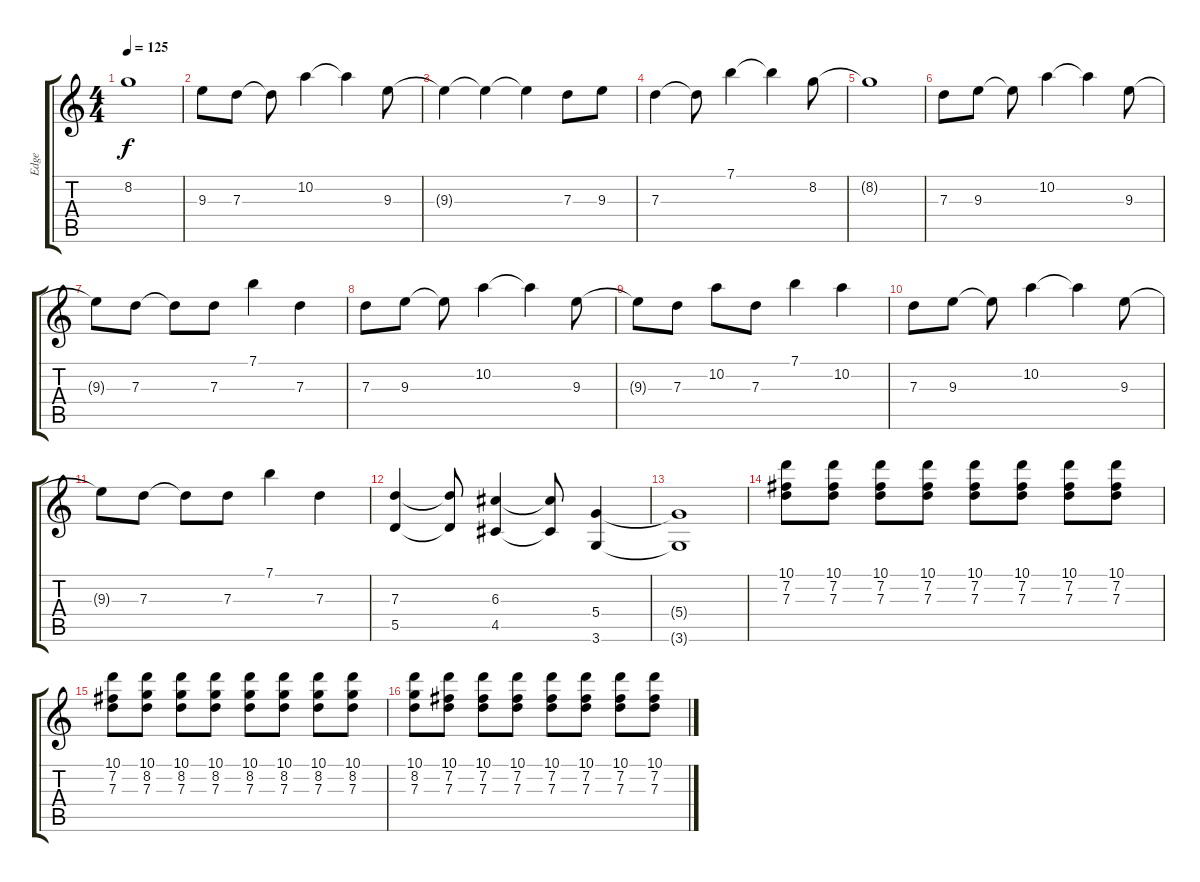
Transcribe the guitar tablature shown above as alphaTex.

\track ("Edge" "Edge") {instrument electricguitarjazz}
\staff {score tabs}
\tuning (E4 B3 G3 D3 A2 E2) {hide}
\ts (4 4)
\tempo 125
\clef g2
\ks c
8.2{t}.1{dy f} |
9.3.8 7.3.8 7.3{t}.8 10.2.4 10.2{t}.4 9.3.8 |
9.3{t}.4 9.3{t}.4 9.3{t}.4 7.3.8 9.3.8 |
7.3.4 7.3{t}.8 7.1.4 7.1{t}.4 8.2.8 |
8.2{t}.1 |
7.3.8 9.3.8 9.3{t}.8 10.2.4 10.2{t}.4 9.3.8 |
9.3{t}.8 7.3.8 7.3{t}.8 7.3.8 7.1.4 7.3.4 |
7.3.8 9.3.8 9.3{t}.8 10.2.4 10.2{t}.4 9.3.8 |
9.3{t}.8 7.3.8 10.2.8 7.3.8 7.1.4 10.2.4 |
7.3.8 9.3.8 9.3{t}.8 10.2.4 10.2{t}.4 9.3.8 |
9.3{t}.8 7.3.8 7.3{t}.8 7.3.8 7.1.4 7.3.4 |
(7.3 5.5).4{volume 16 instrument distortionguitar} (7.3{t} 5.5{t}).8 (6.3 4.5).4 (6.3{t} 4.5{t}).8 (5.4 3.6).4 |
(5.4{t} 3.6{t}).1 |
(10.1 7.2 7.3).8{volume 13 instrument electricguitarclean} (10.1 7.2 7.3).8 (10.1 7.2 7.3).8 (10.1 7.2 7.3).8 (10.1 7.2 7.3).8 (10.1 7.2 7.3).8 (10.1 7.2 7.3).8 (10.1 7.2 7.3).8 |
(10.1 7.2 7.3).8 (10.1 8.2 7.3).8 (10.1 8.2 7.3).8 (10.1 8.2 7.3).8 (10.1 8.2 7.3).8 (10.1 8.2 7.3).8 (10.1 8.2 7.3).8 (10.1 8.2 7.3).8 |
(10.1 8.2 7.3).8 (10.1 7.2 7.3).8 (10.1 7.2 7.3).8 (10.1 7.2 7.3).8 (10.1 7.2 7.3).8 (10.1 7.2 7.3).8 (10.1 7.2 7.3).8 (10.1 7.2 7.3).8
